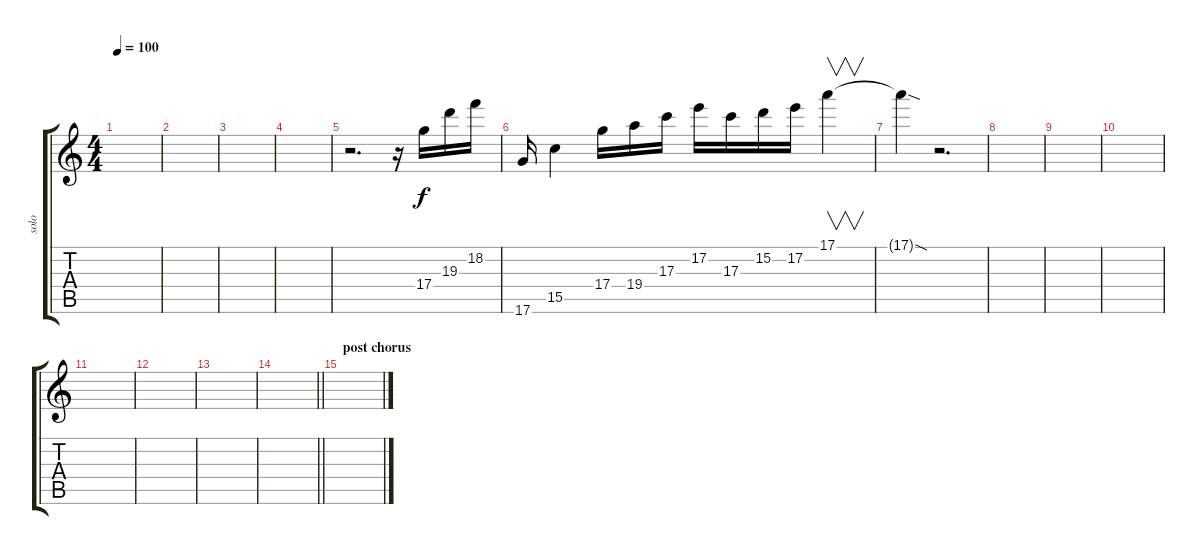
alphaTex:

\track ("solo" "solo") {instrument distortionguitar}
\staff {score tabs}
\tuning (E4 B3 G3 D3 A2 D2) {hide}
\ts (4 4)
\tempo 100
\clef g2
\ks c
|
|
|
|
r.2{d} r.16 17.4.16 19.3.16 18.2.16 |
17.6.16 15.5.4 17.4.16 19.4.16 17.3.16 17.2.16 17.3.16 15.2.16 17.2.16 17.1.4{v} |
17.1{sod t}.4 r.2{d} |
|
|
|
|
|
|
\barLineRight lightlight
|
\section ("" "post chorus")
